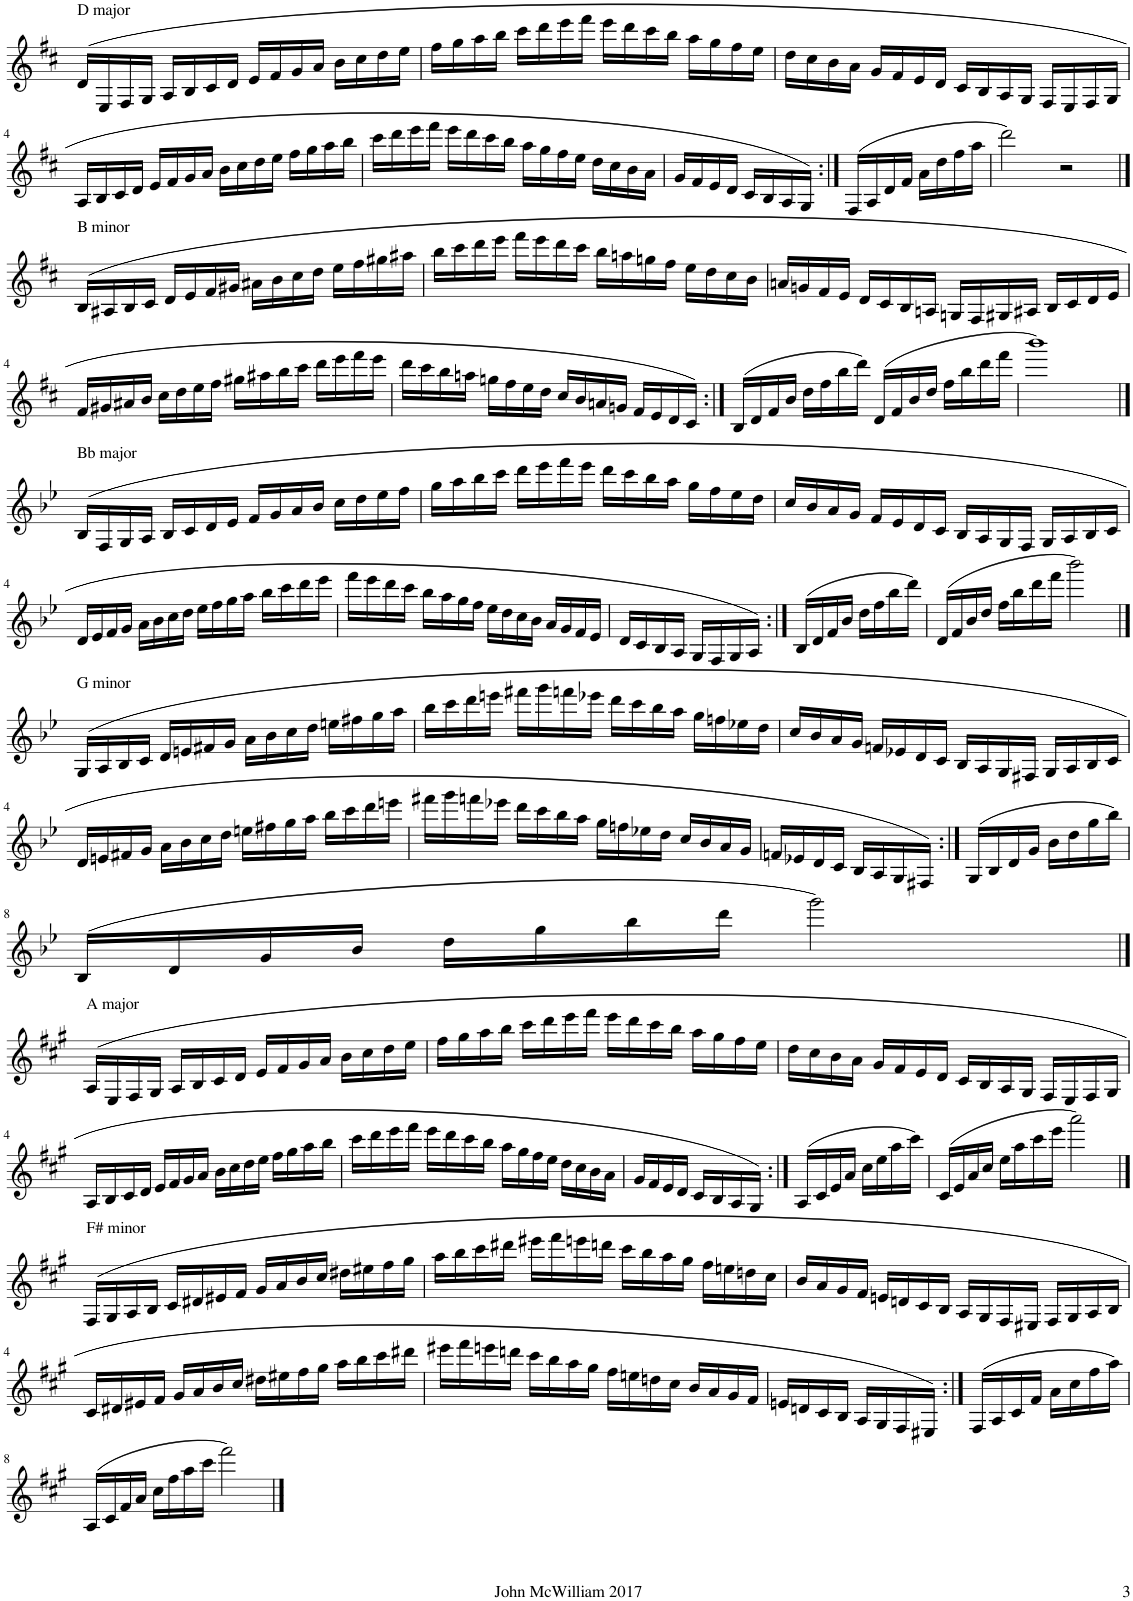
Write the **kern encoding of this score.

**kern
*part1
*staff1
*I"Piano
*I'Pno.
!!LO:PB:g=z
*clefG2
*k[f#c#]
*M4/4
*met(c)
=1
!LO:TX:a:t=D major
(16d/LL
16E/
16F#/
16G/JJ
16A/LL
16B/
16c#/
16d/JJ
16e/LL
16f#/
16g/
16a/JJ
16b\LL
16cc#\
16dd\
16ee\JJ
=2
16ff#\LL
16gg\
16aa\
16bb\JJ
16ccc#\LL
16ddd\
16eee\
16fff#\JJ
16eee\LL
16ddd\
16ccc#\
16bb\JJ
16aa\LL
16gg\
16ff#\
16ee\JJ
=3
16dd\LL
16cc#\
16b\
16a\JJ
16g/LL
16f#/
16e/
16d/JJ
16c#/LL
16B/
16A/
16G/JJ
16F#/LL
16E/
16F#/
16G/JJ
!!LO:LB:g=z
=4
16A/LL
16B/
16c#/
16d/JJ
16e/LL
16f#/
16g/
16a/JJ
16b\LL
16cc#\
16dd\
16ee\JJ
16ff#\LL
16gg\
16aa\
16bb\JJ
=5
16ccc#\LL
16ddd\
16eee\
16fff#\JJ
16eee\LL
16ddd\
16ccc#\
16bb\JJ
16aa\LL
16gg\
16ff#\
16ee\JJ
16dd\LL
16cc#\
16b\
16a\JJ
=6
16g/LL
16f#/
16e/
16d/JJ
16c#/LL
16B/
16A/
16G/JJ)
=7:|!
(16F#/LL
16A/
16d/
16f#/JJ
16a\LL
16dd\
16ff#\
16aa\JJ
=8
2ddd\)
2r
!!LO:LB:g=z
==1
!LO:TX:a:t=B minor
(16B/LL
16A#X/
16B/
16c#/JJ
16d/LL
16e/
16f#/
16g#X/JJ
16a#X\LL
16b\
16cc#\
16dd\JJ
16ee\LL
16ff#\
16gg#X\
16aa#X\JJ
=2
16bb\LL
16ccc#\
16ddd\
16eee\JJ
16fff#\LL
16eee\
16ddd\
16ccc#\JJ
16bb\LL
16aan\
16ggn\
16ff#\JJ
16ee\LL
16dd\
16cc#\
16b\JJ
=3
16an/LL
16gn/
16f#/
16e/JJ
16d/LL
16c#/
16B/
16An/JJ
16Gn/LL
16F#/
16G#X/
16A#X/JJ
16B/LL
16c#/
16d/
16e/JJ
!!LO:LB:g=z
=4
16f#/LL
16g#X/
16a#X/
16b/JJ
16cc#\LL
16dd\
16ee\
16ff#\JJ
16gg#X\LL
16aa#X\
16bb\
16ccc#\JJ
16ddd\LL
16eee\
16fff#\
16eee\JJ
=5
16ddd\LL
16ccc#\
16bb\
16aan\JJ
16ggn\LL
16ff#\
16ee\
16dd\JJ
16cc#/LL
16b/
16an/
16gn/JJ
16f#/LL
16e/
16d/
16c#/JJ)
=6:|!
(16B/LL
16d/
16f#/
16b/JJ
16dd\LL
16ff#\
16bb\
16ddd\JJ)
(16d/LL
16f#/
16b/
16dd/JJ
16ff#\LL
16bb\
16ddd\
16fff#\JJ
=7
1bbb)
!!LO:LB:g=z
==1
*k[b-e-]
!LO:TX:a:t=Bb major
(16B-/LL
16F/
16G/
16A/JJ
16B-/LL
16c/
16d/
16e-/JJ
16f/LL
16g/
16a/
16b-/JJ
16cc\LL
16dd\
16ee-\
16ff\JJ
=2
16gg\LL
16aa\
16bb-\
16ccc\JJ
16ddd\LL
16eee-\
16fff\
16eee-\JJ
16ddd\LL
16ccc\
16bb-\
16aa\JJ
16gg\LL
16ff\
16ee-\
16dd\JJ
=3
16cc/LL
16b-/
16a/
16g/JJ
16f/LL
16e-/
16d/
16c/JJ
16B-/LL
16A/
16G/
16F/JJ
16G/LL
16A/
16B-/
16c/JJ
!!LO:LB:g=z
=4
16d/LL
16e-/
16f/
16g/JJ
16a\LL
16b-\
16cc\
16dd\JJ
16ee-\LL
16ff\
16gg\
16aa\JJ
16bb-\LL
16ccc\
16ddd\
16eee-\JJ
=5
16fff\LL
16eee-\
16ddd\
16ccc\JJ
16bb-\LL
16aa\
16gg\
16ff\JJ
16ee-\LL
16dd\
16cc\
16b-\JJ
16a/LL
16g/
16f/
16e-/JJ
=6
16d/LL
16c/
16B-/
16A/JJ
16G/LL
16F/
16G/
16A/JJ)
=7:|!
(16B-/LL
16d/
16f/
16b-/JJ
16dd\LL
16ff\
16bb-\
16ddd\JJ)
=8
(16d/LL
16f/
16b-/
16dd/JJ
16ff\LL
16bb-\
16ddd\
16fff\JJ
2bbb-\)
!!LO:LB:g=z
==1
!LO:TX:a:t=G minor
(16G/LL
16A/
16B-/
16c/JJ
16d/LL
16en/
16f#X/
16g/JJ
16a\LL
16b-\
16cc\
16dd\JJ
16een\LL
16ff#X\
16gg\
16aa\JJ
=2
16bb-\LL
16ccc\
16ddd\
16eeen\JJ
16fff#X\LL
16ggg\
16fffn\
16eee-X\JJ
16ddd\LL
16ccc\
16bb-\
16aa\JJ
16gg\LL
16ffn\
16ee-X\
16dd\JJ
=3
16cc/LL
16b-/
16a/
16g/JJ
16fn/LL
16e-X/
16d/
16c/JJ
16B-/LL
16A/
16G/
16F#X/JJ
16G/LL
16A/
16B-/
16c/JJ
!!LO:LB:g=z
=4
16d/LL
16en/
16f#X/
16g/JJ
16a\LL
16b-\
16cc\
16dd\JJ
16een\LL
16ff#X\
16gg\
16aa\JJ
16bb-\LL
16ccc\
16ddd\
16eeen\JJ
=5
16fff#X\LL
16ggg\
16fffn\
16eee-X\JJ
16ddd\LL
16ccc\
16bb-\
16aa\JJ
16gg\LL
16ffn\
16ee-X\
16dd\JJ
16cc/LL
16b-/
16a/
16g/JJ
=6
16fn/LL
16e-X/
16d/
16c/JJ
16B-/LL
16A/
16G/
16F#X/JJ)
=7:|!
(16G/LL
16B-/
16d/
16g/JJ
16b-\LL
16dd\
16gg\
16bb-\JJ)
!!LO:LB:g=z
=8
(16B-/LL
16d/
16g/
16b-/JJ
16dd\LL
16gg\
16bb-\
16ddd\JJ
2ggg\)
!!LO:LB:g=z
==1
*k[f#c#g#]
!LO:TX:a:t=A major
(16A/LL
16E/
16F#/
16G#/JJ
16A/LL
16B/
16c#/
16d/JJ
16e/LL
16f#/
16g#/
16a/JJ
16b\LL
16cc#\
16dd\
16ee\JJ
=2
16ff#\LL
16gg#\
16aa\
16bb\JJ
16ccc#\LL
16ddd\
16eee\
16fff#\JJ
16eee\LL
16ddd\
16ccc#\
16bb\JJ
16aa\LL
16gg#\
16ff#\
16ee\JJ
=3
16dd\LL
16cc#\
16b\
16a\JJ
16g#/LL
16f#/
16e/
16d/JJ
16c#/LL
16B/
16A/
16G#/JJ
16F#/LL
16E/
16F#/
16G#/JJ
!!LO:LB:g=z
=4
16A/LL
16B/
16c#/
16d/JJ
16e/LL
16f#/
16g#/
16a/JJ
16b\LL
16cc#\
16dd\
16ee\JJ
16ff#\LL
16gg#\
16aa\
16bb\JJ
=5
16ccc#\LL
16ddd\
16eee\
16fff#\JJ
16eee\LL
16ddd\
16ccc#\
16bb\JJ
16aa\LL
16gg#\
16ff#\
16ee\JJ
16dd\LL
16cc#\
16b\
16a\JJ
=6
16g#/LL
16f#/
16e/
16d/JJ
16c#/LL
16B/
16A/
16G#/JJ)
=7:|!
(16A/LL
16c#/
16e/
16a/JJ
16cc#\LL
16ee\
16aa\
16ccc#\JJ)
=8
(16c#/LL
16e/
16a/
16cc#/JJ
16ee\LL
16aa\
16ccc#\
16eee\JJ
2aaa\)
!!LO:LB:g=z
==1
!LO:TX:a:t=F# minor
(16F#/LL
16G#/
16A/
16B/JJ
16c#/LL
16d#X/
16e#X/
16f#/JJ
16g#/LL
16a/
16b/
16cc#/JJ
16dd#X\LL
16ee#X\
16ff#\
16gg#\JJ
=2
16aa\LL
16bb\
16ccc#\
16ddd#X\JJ
16eee#X\LL
16fff#\
16eeen\
16dddn\JJ
16ccc#\LL
16bb\
16aa\
16gg#\JJ
16ff#\LL
16een\
16ddn\
16cc#\JJ
=3
16b/LL
16a/
16g#/
16f#/JJ
16en/LL
16dn/
16c#/
16B/JJ
16A/LL
16G#/
16F#/
16E#X/JJ
16F#/LL
16G#/
16A/
16B/JJ
!!LO:LB:g=z
=4
16c#/LL
16d#X/
16e#X/
16f#/JJ
16g#/LL
16a/
16b/
16cc#/JJ
16dd#X\LL
16ee#X\
16ff#\
16gg#\JJ
16aa\LL
16bb\
16ccc#\
16ddd#X\JJ
=5
16eee#X\LL
16fff#\
16eeen\
16dddn\JJ
16ccc#\LL
16bb\
16aa\
16gg#\JJ
16ff#\LL
16een\
16ddn\
16cc#\JJ
16b/LL
16a/
16g#/
16f#/JJ
=6
16en/LL
16dn/
16c#/
16B/JJ
16A/LL
16G#/
16F#/
16E#X/JJ)
=7:|!
(16F#/LL
16A/
16c#/
16f#/JJ
16a\LL
16cc#\
16ff#\
16aa\JJ)
!!LO:LB:g=z
=8
(16A/LL
16c#/
16f#/
16a/JJ
16cc#\LL
16ff#\
16aa\
16ccc#\JJ
2fff#\)
==
*-
